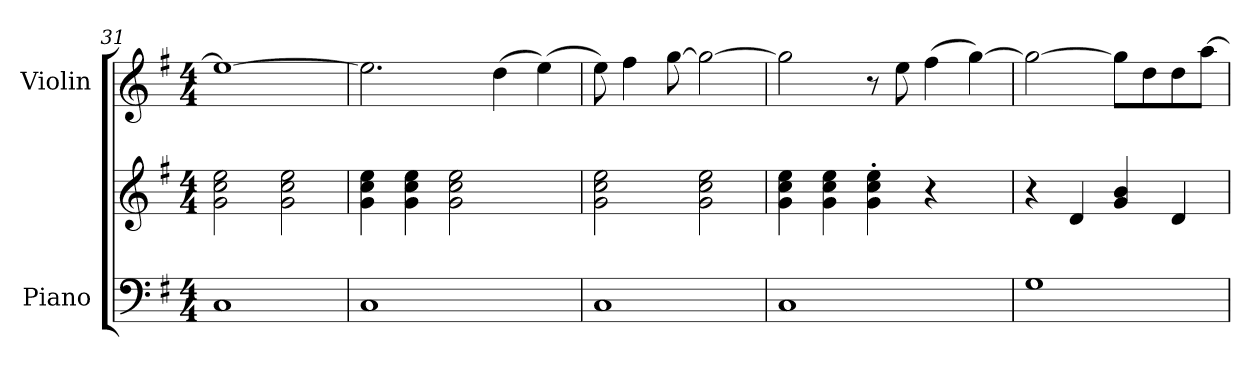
**kern	**kern	**kern
*part2	*part2	*part1
*staff3	*staff2	*staff1
*I"Piano	*	*I"Violin
*I'Pno	*	*I'V
*clefF4	*clefG2	*clefG2
*k[f#]	*k[f#]	*k[f#]
*M4/4	*M4/4	*M4/4
=31	=31	=31
1C	2g\ 2cc\ 2ee\	1ee_>
.	2g\ 2cc\ 2ee\	.
=32	=32	=32
1C	4g\ 4cc\ 4ee\	2.ee\]
.	4g\ 4cc\ 4ee\	.
.	2g\ 2cc\ 2ee\	.
.	.	(<4dd\
4ryy	4ryy	(>4ee\)
!!LO:LB:g=z
=33	=33	=33
1C	2g\ 2cc\ 2ee\	8ee\)
.	.	4ff#\
.	.	[>8gg\
.	2g\ 2cc\ 2ee\	2gg\_>
=34	=34	=34
1C	4g\ 4cc\ 4ee\	2gg\]
.	4g\ 4cc\ 4ee\	.
.	4g\'> 4cc\'> 4ee\'>	8r
.	.	8ee\
.	4r	(<4ff#\
4ryy	4ryy	[>4gg\)
=35	=35	=35
1G	4r	2gg\_>
.	4d/	.
.	4g/ 4b/	8gg\L]
.	.	8dd\
.	4d/	8dd\
.	.	[>8aa\J
=	=	=
*-	*-	*-
